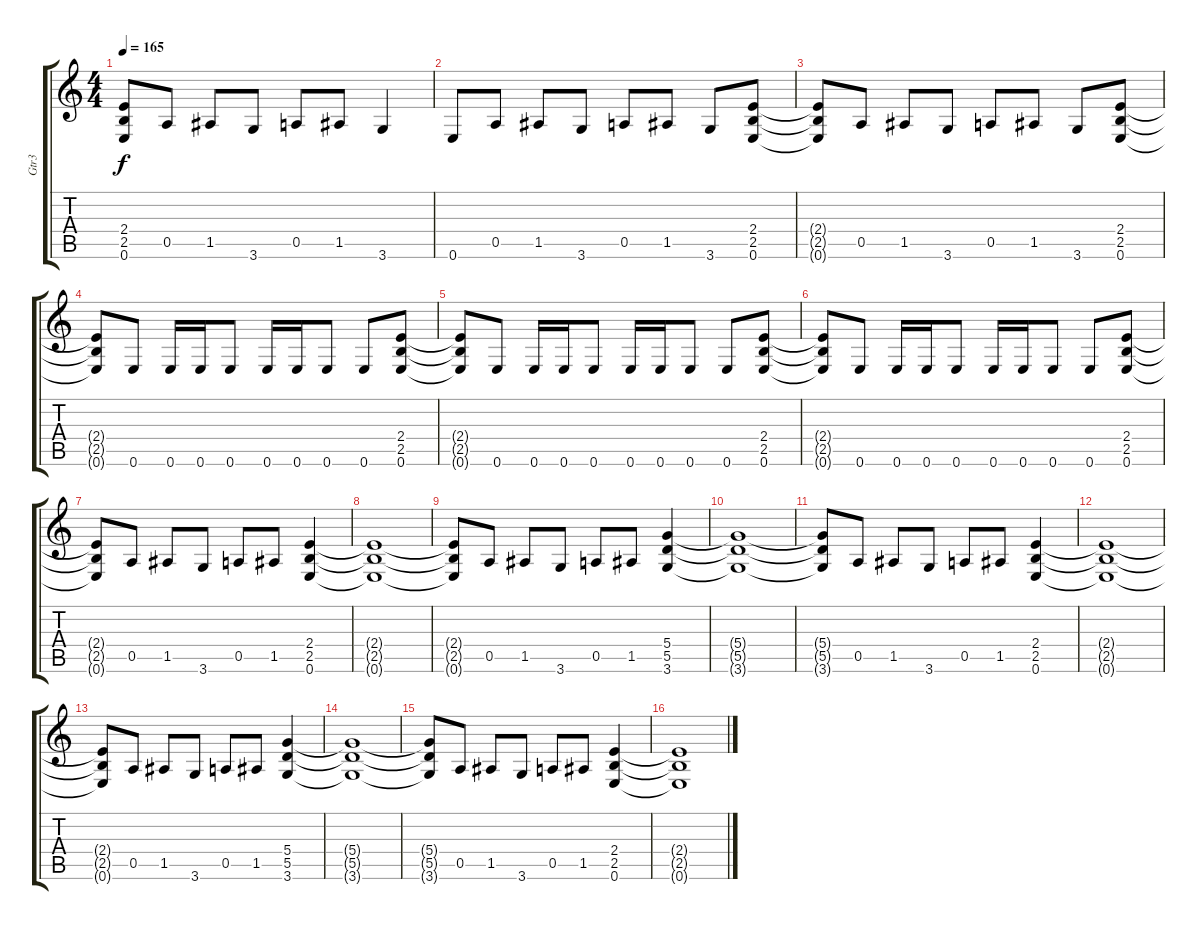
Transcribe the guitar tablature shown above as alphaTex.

\track ("Gtr3" "Gtr3") {instrument distortionguitar}
\staff {score tabs}
\tuning (E4 B3 G3 D3 A2 E2) {hide}
\ts (4 4)
\tempo 165
\clef g2
\ks c
(2.4{t} 2.5{t} 0.6{t}).8{dy f} 0.5.8 1.5.8 3.6.8 0.5.8 1.5.8 3.6.4 |
0.6.8 0.5.8 1.5.8 3.6.8 0.5.8 1.5.8 3.6.8 (2.4 2.5 0.6).8 |
(2.4{t} 2.5{t} 0.6{t}).8 0.5.8 1.5.8 3.6.8 0.5.8 1.5.8 3.6.8 (2.4 2.5 0.6).8 |
(2.4{t} 2.5{t} 0.6{t}).8 0.6.8 0.6.16 0.6.16 0.6.8 0.6.16 0.6.16 0.6.8 0.6.8 (2.4 2.5 0.6).8 |
(2.4{t} 2.5{t} 0.6{t}).8 0.6.8 0.6.16 0.6.16 0.6.8 0.6.16 0.6.16 0.6.8 0.6.8 (2.4 2.5 0.6).8 |
(2.4{t} 2.5{t} 0.6{t}).8 0.6.8 0.6.16 0.6.16 0.6.8 0.6.16 0.6.16 0.6.8 0.6.8 (2.4 2.5 0.6).8 |
(2.4{t} 2.5{t} 0.6{t}).8 0.5.8 1.5.8 3.6.8 0.5.8 1.5.8 (2.4 2.5 0.6).4 |
(2.4{t} 2.5{t} 0.6{t}).1 |
(2.4{t} 2.5{t} 0.6{t}).8 0.5.8 1.5.8 3.6.8 0.5.8 1.5.8 (5.4 5.5 3.6).4 |
(5.4{t} 5.5{t} 3.6{t}).1 |
(5.4{t} 5.5{t} 3.6{t}).8 0.5.8 1.5.8 3.6.8 0.5.8 1.5.8 (2.4 2.5 0.6).4 |
(2.4{t} 2.5{t} 0.6{t}).1 |
(2.4{t} 2.5{t} 0.6{t}).8 0.5.8 1.5.8 3.6.8 0.5.8 1.5.8 (5.4 5.5 3.6).4 |
(5.4{t} 5.5{t} 3.6{t}).1 |
(5.4{t} 5.5{t} 3.6{t}).8 0.5.8 1.5.8 3.6.8 0.5.8 1.5.8 (2.4 2.5 0.6).4 |
(2.4{t} 2.5{t} 0.6{t}).1
